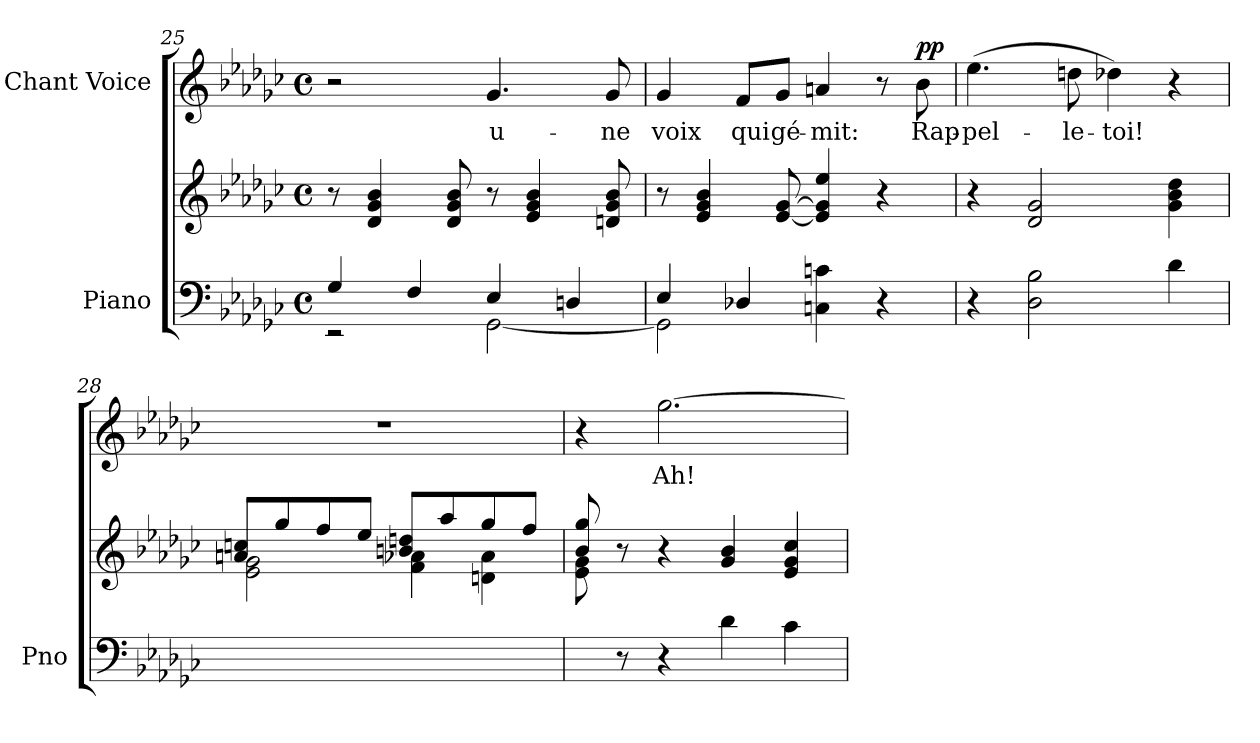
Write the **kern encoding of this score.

**kern	**kern	**kern	**text	**dynam
*part2	*part2	*part1	*part1	*part1
*staff3	*staff2	*staff1	*staff1	*staff1
*I"Piano	*	*I"Chant Voice	*	*
*I'Pno	*	*	*	*
*clefF4	*clefG2	*clefG2	*	*
*k[b-e-a-d-g-c-]	*k[b-e-a-d-g-c-]	*k[b-e-a-d-g-c-]	*	*
*M4/4	*M4/4	*M4/4	*	*
*met(c)	*met(c)	*met(c)	*	*
=25	=25	=25	=25	=25
*^	*	*	*	*
4G-/	2r	8r	2r	.	.
.	.	4d-/ 4g-/ 4b-/	.	.	.
4F/	.	.	.	.	.
.	.	8d-/ 8g-/ 8b-/	.	.	.
!	!	!	!	!LO:LY:b	!
4E-/	[2GG-\	8r	4.g-/	u-	.
.	.	4e-/ 4g-/ 4b-/	.	.	.
4Dn/	.	.	.	.	.
!	!	!	!	!LO:LY:b	!
.	.	8dn/ 8g-/ 8b-/	8g-/	-ne	.
=26	=26	=26	=26	=26	=26
!	!	!	!	!LO:LY:b	!
4E-/	(<2GG-\]	8r	4g-/	voix	.
.	.	4e-/ 4g-/ 4b-/	.	.	.
!	!	!	!	!LO:LY:b	!
4D-X/	.	.	8f/L	qui	.
!	!	!	!	!LO:LY:b	!
.	.	[8e-/ [8g-/	8g-/J	gé-	.
!	!	!	!	!LO:LY:b	!
4Cn\ 4cn\	2ryy	4e-/] 4g-/] 4ee-/	4an/	-mit:	.
4r	.	4r	8r	.	.
!	!	!	!	!LO:LY:b	!LO:DY:a
.	.	.	8b-\	Rap-	pp
*v	*v	*	*	*	*
=27	=27	=27	=27	=27
!	!	!	!LO:LY:b	!
4r	4r	(4.ee-\	-pel-	.
2D-\ 2B-\	2d-/ 2g-/	.	.	.
!	!	!	!LO:LY:b	!
.	.	8ddn\	-le-	.
!	!	!	!LO:LY:b	!
.	.	4dd-X\)	-toi!	.
4d-\	4g-\ 4b-\ 4dd-\	4r	.	.
!!LO:LB:g=z
=28	=28	=28	=28	=28
*	*^	*	*	*
1ryy	8an/ 8ccn/L	2e-\ 2g-\	1r	.	.
.	8gg-/	.	.	.	.
.	8ff/	.	.	.	.
.	8ee-/J	.	.	.	.
.	8bn/ 8ddn/L	4f\ 4a-X\)	.	.	.
.	8aa-/	.	.	.	.
.	8gg-/	4dn\ 4a-\	.	.	.
.	8ff/J	.	.	.	.
=29	=29	=29	=29	=29	=29
8ryy	8b-/ 8gg-/	8e-\ 8g-\	4r	.	.
8r	8r	2..ryy	.	.	.
!	!	!	!	!LO:LY:b	!
4r	4r	.	[2.gg-\	Ah!	.
4d-\	4g-/ 4b-/	.	.	.	.
4c-\	4e-/ 4g-/ 4cc-/	.	.	.	.
*	*v	*v	*	*	*
=	=	=	=	=
*-	*-	*-	*-	*-
